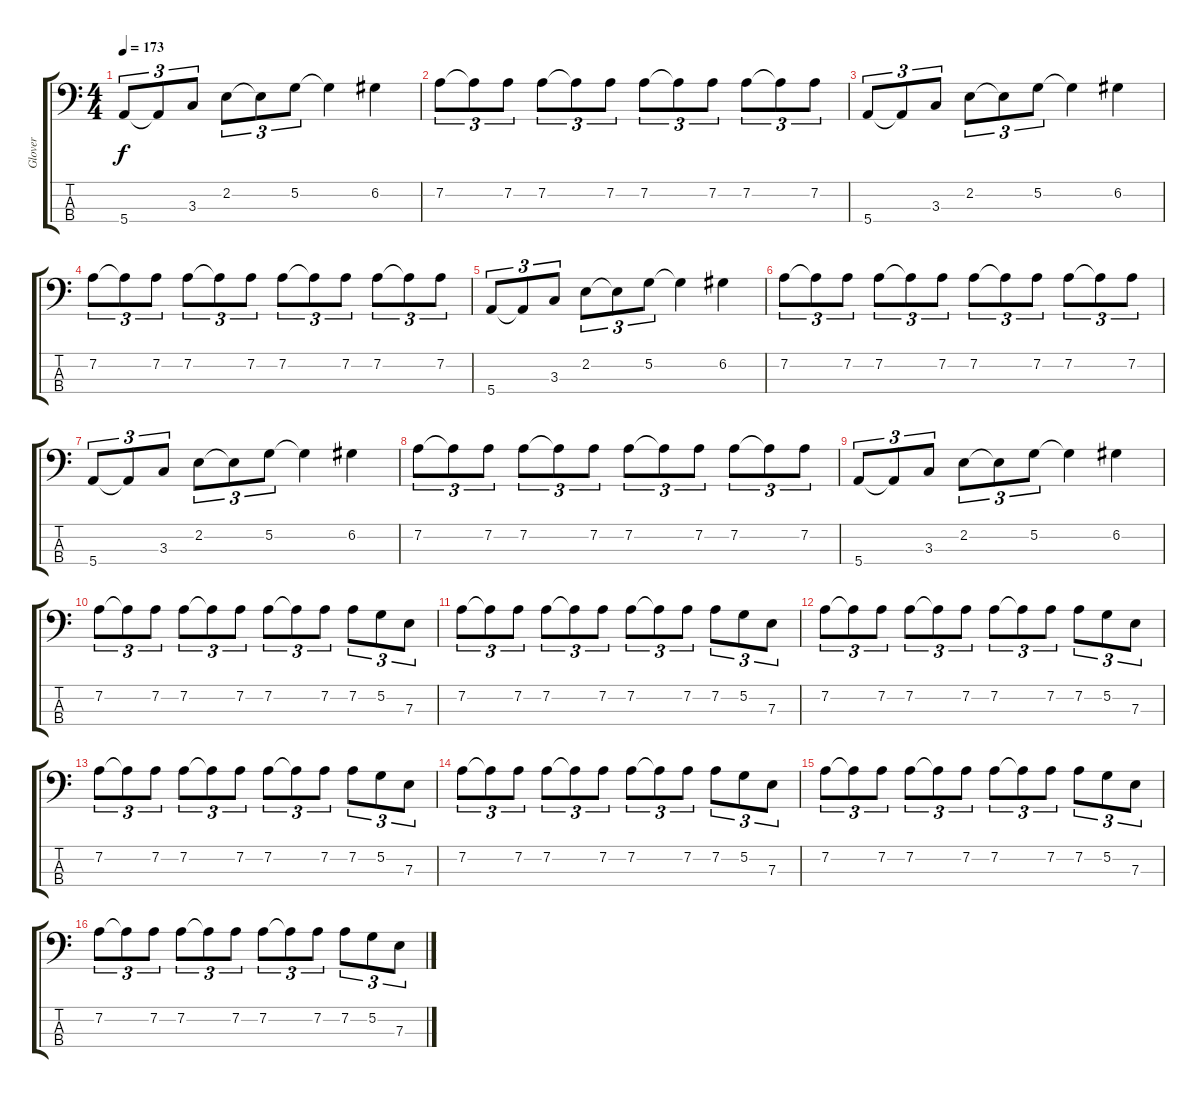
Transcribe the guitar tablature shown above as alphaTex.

\track ("Glover" "Glover") {instrument electricbassfinger}
\staff {score tabs}
\tuning (G2 D2 A1 E1) {hide}
\ts (4 4)
\tempo 173
\clef f4
\ks c
5.4.8{tu (3 2) dy f} 5.4{t}.8{tu (3 2)} 3.3.8{tu (3 2)} 2.2.8{tu (3 2)} 2.2{t}.8{tu (3 2)} 5.2.8{tu (3 2)} 5.2{t}.4 6.2.4 |
7.2.8{tu (3 2)} 7.2{t}.8{tu (3 2)} 7.2.8{tu (3 2)} 7.2.8{tu (3 2)} 7.2{t}.8{tu (3 2)} 7.2.8{tu (3 2)} 7.2.8{tu (3 2)} 7.2{t}.8{tu (3 2)} 7.2.8{tu (3 2)} 7.2.8{tu (3 2)} 7.2{t}.8{tu (3 2)} 7.2.8{tu (3 2)} |
5.4.8{tu (3 2)} 5.4{t}.8{tu (3 2)} 3.3.8{tu (3 2)} 2.2.8{tu (3 2)} 2.2{t}.8{tu (3 2)} 5.2.8{tu (3 2)} 5.2{t}.4 6.2.4 |
7.2.8{tu (3 2)} 7.2{t}.8{tu (3 2)} 7.2.8{tu (3 2)} 7.2.8{tu (3 2)} 7.2{t}.8{tu (3 2)} 7.2.8{tu (3 2)} 7.2.8{tu (3 2)} 7.2{t}.8{tu (3 2)} 7.2.8{tu (3 2)} 7.2.8{tu (3 2)} 7.2{t}.8{tu (3 2)} 7.2.8{tu (3 2)} |
5.4.8{tu (3 2)} 5.4{t}.8{tu (3 2)} 3.3.8{tu (3 2)} 2.2.8{tu (3 2)} 2.2{t}.8{tu (3 2)} 5.2.8{tu (3 2)} 5.2{t}.4 6.2.4 |
7.2.8{tu (3 2)} 7.2{t}.8{tu (3 2)} 7.2.8{tu (3 2)} 7.2.8{tu (3 2)} 7.2{t}.8{tu (3 2)} 7.2.8{tu (3 2)} 7.2.8{tu (3 2)} 7.2{t}.8{tu (3 2)} 7.2.8{tu (3 2)} 7.2.8{tu (3 2)} 7.2{t}.8{tu (3 2)} 7.2.8{tu (3 2)} |
5.4.8{tu (3 2)} 5.4{t}.8{tu (3 2)} 3.3.8{tu (3 2)} 2.2.8{tu (3 2)} 2.2{t}.8{tu (3 2)} 5.2.8{tu (3 2)} 5.2{t}.4 6.2.4 |
7.2.8{tu (3 2)} 7.2{t}.8{tu (3 2)} 7.2.8{tu (3 2)} 7.2.8{tu (3 2)} 7.2{t}.8{tu (3 2)} 7.2.8{tu (3 2)} 7.2.8{tu (3 2)} 7.2{t}.8{tu (3 2)} 7.2.8{tu (3 2)} 7.2.8{tu (3 2)} 7.2{t}.8{tu (3 2)} 7.2.8{tu (3 2)} |
5.4.8{tu (3 2)} 5.4{t}.8{tu (3 2)} 3.3.8{tu (3 2)} 2.2.8{tu (3 2)} 2.2{t}.8{tu (3 2)} 5.2.8{tu (3 2)} 5.2{t}.4 6.2.4 |
7.2.8{tu (3 2)} 7.2{t}.8{tu (3 2)} 7.2.8{tu (3 2)} 7.2.8{tu (3 2)} 7.2{t}.8{tu (3 2)} 7.2.8{tu (3 2)} 7.2.8{tu (3 2)} 7.2{t}.8{tu (3 2)} 7.2.8{tu (3 2)} 7.2.8{tu (3 2)} 5.2.8{tu (3 2)} 7.3.8{tu (3 2)} |
7.2.8{tu (3 2)} 7.2{t}.8{tu (3 2)} 7.2.8{tu (3 2)} 7.2.8{tu (3 2)} 7.2{t}.8{tu (3 2)} 7.2.8{tu (3 2)} 7.2.8{tu (3 2)} 7.2{t}.8{tu (3 2)} 7.2.8{tu (3 2)} 7.2.8{tu (3 2)} 5.2.8{tu (3 2)} 7.3.8{tu (3 2)} |
7.2.8{tu (3 2)} 7.2{t}.8{tu (3 2)} 7.2.8{tu (3 2)} 7.2.8{tu (3 2)} 7.2{t}.8{tu (3 2)} 7.2.8{tu (3 2)} 7.2.8{tu (3 2)} 7.2{t}.8{tu (3 2)} 7.2.8{tu (3 2)} 7.2.8{tu (3 2)} 5.2.8{tu (3 2)} 7.3.8{tu (3 2)} |
7.2.8{tu (3 2)} 7.2{t}.8{tu (3 2)} 7.2.8{tu (3 2)} 7.2.8{tu (3 2)} 7.2{t}.8{tu (3 2)} 7.2.8{tu (3 2)} 7.2.8{tu (3 2)} 7.2{t}.8{tu (3 2)} 7.2.8{tu (3 2)} 7.2.8{tu (3 2)} 5.2.8{tu (3 2)} 7.3.8{tu (3 2)} |
7.2.8{tu (3 2)} 7.2{t}.8{tu (3 2)} 7.2.8{tu (3 2)} 7.2.8{tu (3 2)} 7.2{t}.8{tu (3 2)} 7.2.8{tu (3 2)} 7.2.8{tu (3 2)} 7.2{t}.8{tu (3 2)} 7.2.8{tu (3 2)} 7.2.8{tu (3 2)} 5.2.8{tu (3 2)} 7.3.8{tu (3 2)} |
7.2.8{tu (3 2)} 7.2{t}.8{tu (3 2)} 7.2.8{tu (3 2)} 7.2.8{tu (3 2)} 7.2{t}.8{tu (3 2)} 7.2.8{tu (3 2)} 7.2.8{tu (3 2)} 7.2{t}.8{tu (3 2)} 7.2.8{tu (3 2)} 7.2.8{tu (3 2)} 5.2.8{tu (3 2)} 7.3.8{tu (3 2)} |
7.2.8{tu (3 2)} 7.2{t}.8{tu (3 2)} 7.2.8{tu (3 2)} 7.2.8{tu (3 2)} 7.2{t}.8{tu (3 2)} 7.2.8{tu (3 2)} 7.2.8{tu (3 2)} 7.2{t}.8{tu (3 2)} 7.2.8{tu (3 2)} 7.2.8{tu (3 2)} 5.2.8{tu (3 2)} 7.3.8{tu (3 2)}
